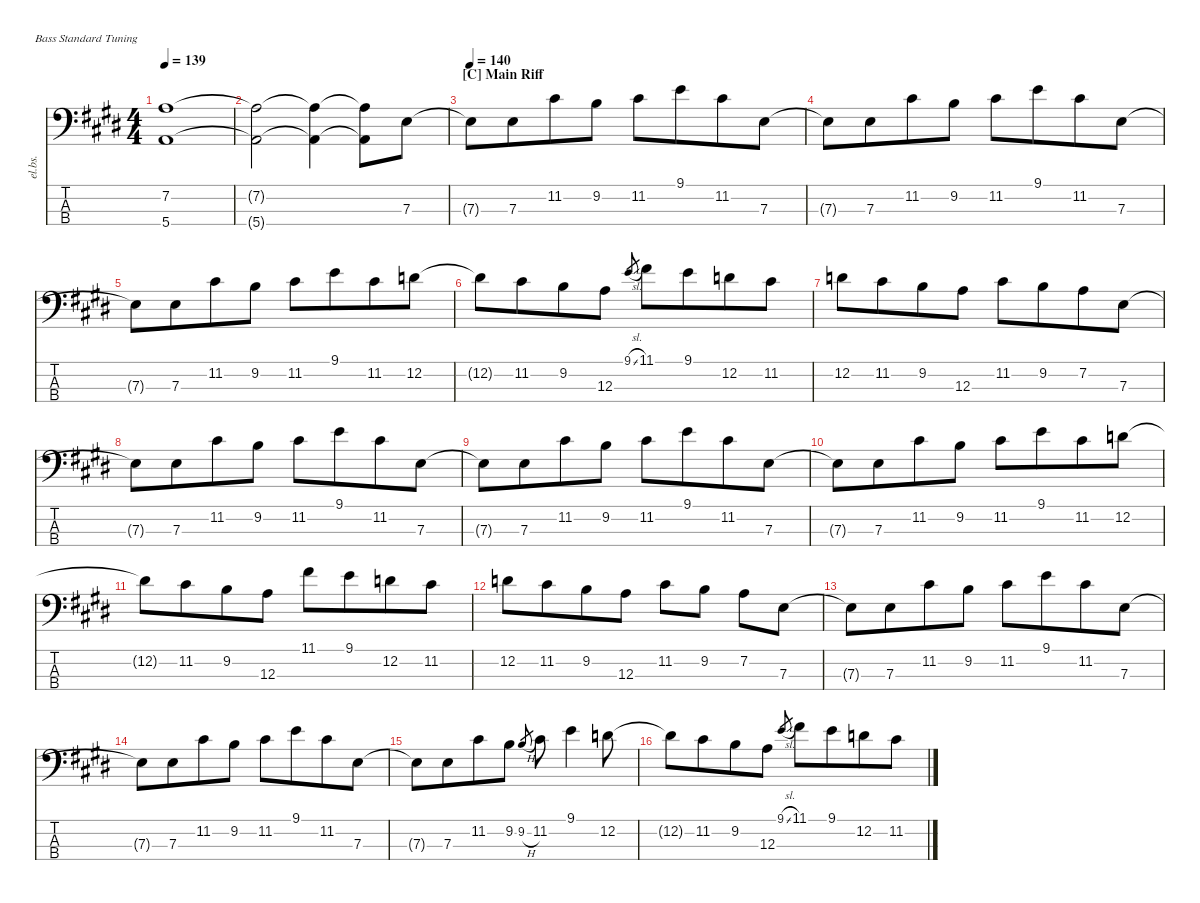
\defaultSystemsLayout 4
\hideDynamics
\bracketExtendMode nobrackets
\track ("E.Bass" "el.bs.") {instrument electricbassfinger}
\staff {score tabs}
\tuning (G2 D2 A1 E1)
\ts (4 4)
\tempo 139
\clef f4
\ks e
(5.4{t acc forcenatural} 7.2{t acc forcenatural}).1{dy mf} |
(7.2{t acc forcenatural} 5.4{t acc forcenatural}).2{instrument electricbassfinger} (7.2{t acc forcenatural} 5.4{t acc forcenatural}).4 (5.4{t acc forcenatural} 7.2{t acc forcenatural}).8 7.3{acc forcenatural}.8 |
\section ("C" "Main Riff")
\tempo 140
7.3{t acc forcenatural}.8 7.3{acc forcenatural}.8{beam merge} 11.2{acc #}.8 9.2{acc forcenatural}.8 11.2{acc #}.8 9.1{acc forcenatural}.8{beam merge} 11.2{acc #}.8 7.3{acc forcenatural}.8 |
7.3{t acc forcenatural}.8 7.3{acc forcenatural}.8{beam merge} 11.2{acc #}.8 9.2{acc forcenatural}.8 11.2{acc #}.8 9.1{acc forcenatural}.8{beam merge} 11.2{acc #}.8 7.3{acc forcenatural}.8 |
7.3{t acc forcenatural}.8 7.3{acc forcenatural}.8{beam merge} 11.2{acc #}.8 9.2{acc forcenatural}.8 11.2{acc #}.8 9.1{acc forcenatural}.8{beam merge} 11.2{acc #}.8 12.2{acc forcenatural}.8 |
12.2{t acc forcenatural}.8 11.2{acc #}.8{beam merge} 9.2{acc forcenatural}.8 12.3{acc forcenatural}.8 9.1{sl acc forcenatural}.8{gr} 11.1{acc #}.8 9.1{acc forcenatural}.8{beam merge} 12.2{acc forcenatural}.8 11.2{acc #}.8 |
12.2{acc forcenatural}.8 11.2{acc #}.8{beam merge} 9.2{acc forcenatural}.8 12.3{acc forcenatural}.8 11.2{acc #}.8 9.2{acc forcenatural}.8{beam merge} 7.2{acc forcenatural}.8 7.3{acc forcenatural}.8 |
7.3{t acc forcenatural}.8 7.3{acc forcenatural}.8{beam merge} 11.2{acc #}.8 9.2{acc forcenatural}.8 11.2{acc #}.8 9.1{acc forcenatural}.8{beam merge} 11.2{acc #}.8 7.3{acc forcenatural}.8 |
7.3{t acc forcenatural}.8 7.3{acc forcenatural}.8{beam merge} 11.2{acc #}.8 9.2{acc forcenatural}.8 11.2{acc #}.8 9.1{acc forcenatural}.8{beam merge} 11.2{acc #}.8 7.3{acc forcenatural}.8 |
7.3{t acc forcenatural}.8 7.3{acc forcenatural}.8{beam merge} 11.2{acc #}.8 9.2{acc forcenatural}.8 11.2{acc #}.8 9.1{acc forcenatural}.8{beam merge} 11.2{acc #}.8 12.2{acc forcenatural}.8 |
12.2{t acc forcenatural}.8 11.2{acc #}.8{beam merge} 9.2{acc forcenatural}.8 12.3{acc forcenatural}.8 11.1{acc #}.8 9.1{acc forcenatural}.8{beam merge} 12.2{acc forcenatural}.8 11.2{acc #}.8 |
12.2{acc forcenatural}.8 11.2{acc #}.8{beam merge} 9.2{acc forcenatural}.8 12.3{acc forcenatural}.8 11.2{acc #}.8 9.2{acc forcenatural}.8 7.2{acc forcenatural}.8 7.3{acc forcenatural}.8 |
7.3{t acc forcenatural}.8 7.3{acc forcenatural}.8{beam merge} 11.2{acc #}.8 9.2{acc forcenatural}.8 11.2{acc #}.8 9.1{acc forcenatural}.8{beam merge} 11.2{acc #}.8 7.3{acc forcenatural}.8 |
7.3{t acc forcenatural}.8 7.3{acc forcenatural}.8{beam merge} 11.2{acc #}.8 9.2{acc forcenatural}.8 11.2{acc #}.8 9.1{acc forcenatural}.8{beam merge} 11.2{acc #}.8 7.3{acc forcenatural}.8 |
7.3{t acc forcenatural}.8 7.3{acc forcenatural}.8{beam merge} 11.2{acc #}.8 9.2{acc forcenatural}.8 9.2{h acc forcenatural}.8{gr} 11.2{acc #}.8 9.1{acc forcenatural}.4 12.2{acc forcenatural}.8 |
12.2{t acc forcenatural}.8 11.2{acc #}.8{beam merge} 9.2{acc forcenatural}.8 12.3{acc forcenatural}.8 9.1{sl acc forcenatural}.8{gr} 11.1{acc #}.8 9.1{acc forcenatural}.8{beam merge} 12.2{acc forcenatural}.8 11.2{acc #}.8
